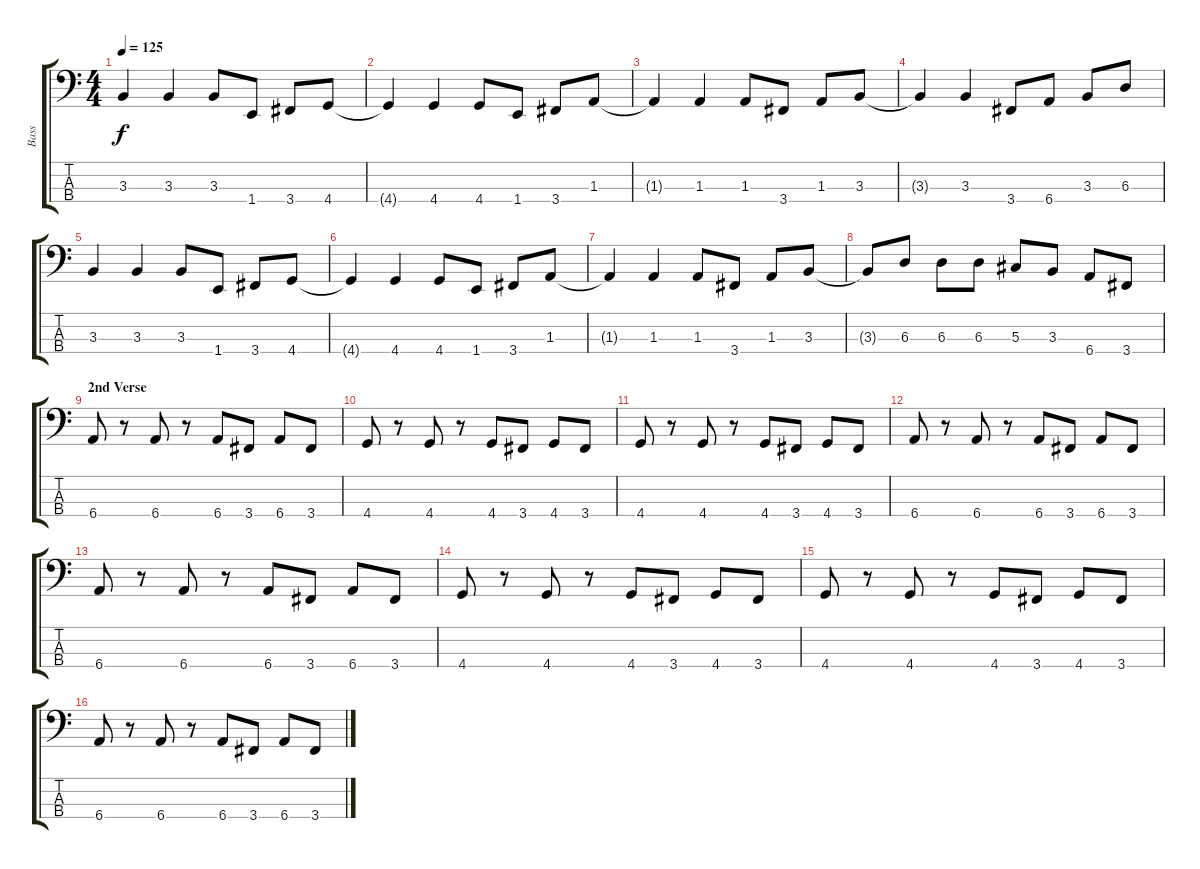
\track ("Bass" "Bass") {instrument electricbassfinger}
\staff {score tabs}
\tuning (Gb2 Db2 Ab1 Eb1) {hide}
\ts (4 4)
\tempo 125
\clef f4
\ks c
3.3.4{dy f} 3.3.4 3.3.8 1.4.8 3.4.8 4.4.8 |
4.4{t}.4 4.4.4 4.4.8 1.4.8 3.4.8 1.3.8 |
1.3{t}.4 1.3.4 1.3.8 3.4.8 1.3.8 3.3.8 |
3.3{t}.4 3.3.4 3.4.8 6.4.8 3.3.8 6.3.8 |
3.3.4 3.3.4 3.3.8 1.4.8 3.4.8 4.4.8 |
4.4{t}.4 4.4.4 4.4.8 1.4.8 3.4.8 1.3.8 |
1.3{t}.4 1.3.4 1.3.8 3.4.8 1.3.8 3.3.8 |
3.3{t}.8 6.3.8 6.3.8 6.3.8 5.3.8 3.3.8 6.4.8 3.4.8 |
\section ("" "2nd Verse")
6.4.8 r.8 6.4.8 r.8 6.4.8 3.4.8 6.4.8 3.4.8 |
4.4.8 r.8 4.4.8 r.8 4.4.8 3.4.8 4.4.8 3.4.8 |
4.4.8 r.8 4.4.8 r.8 4.4.8 3.4.8 4.4.8 3.4.8 |
6.4.8 r.8 6.4.8 r.8 6.4.8 3.4.8 6.4.8 3.4.8 |
6.4.8 r.8 6.4.8 r.8 6.4.8 3.4.8 6.4.8 3.4.8 |
4.4.8 r.8 4.4.8 r.8 4.4.8 3.4.8 4.4.8 3.4.8 |
4.4.8 r.8 4.4.8 r.8 4.4.8 3.4.8 4.4.8 3.4.8 |
6.4.8 r.8 6.4.8 r.8 6.4.8 3.4.8 6.4.8 3.4.8
